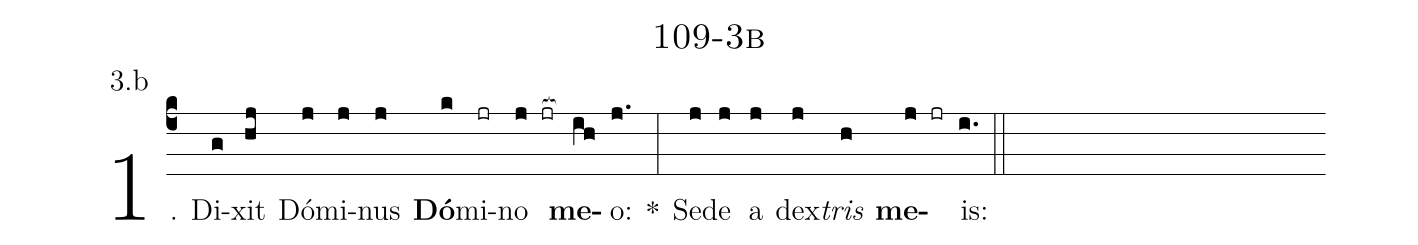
name: 109-3b;
annotation: 3.b;
%%
(c4)1. Di(g)xit(hj) Dó(j)mi(j)nus(j) <b>Dó</b>(k)mi(jr)no(j jr[ocb:1{]) <b>me</b>(ih[ocb:0}])o:(j.) *(:) Se(j)de(j) a(j) dex(j)<i>tris</i>(h) <b>me</b>(j jr)is:(i.) (::)
